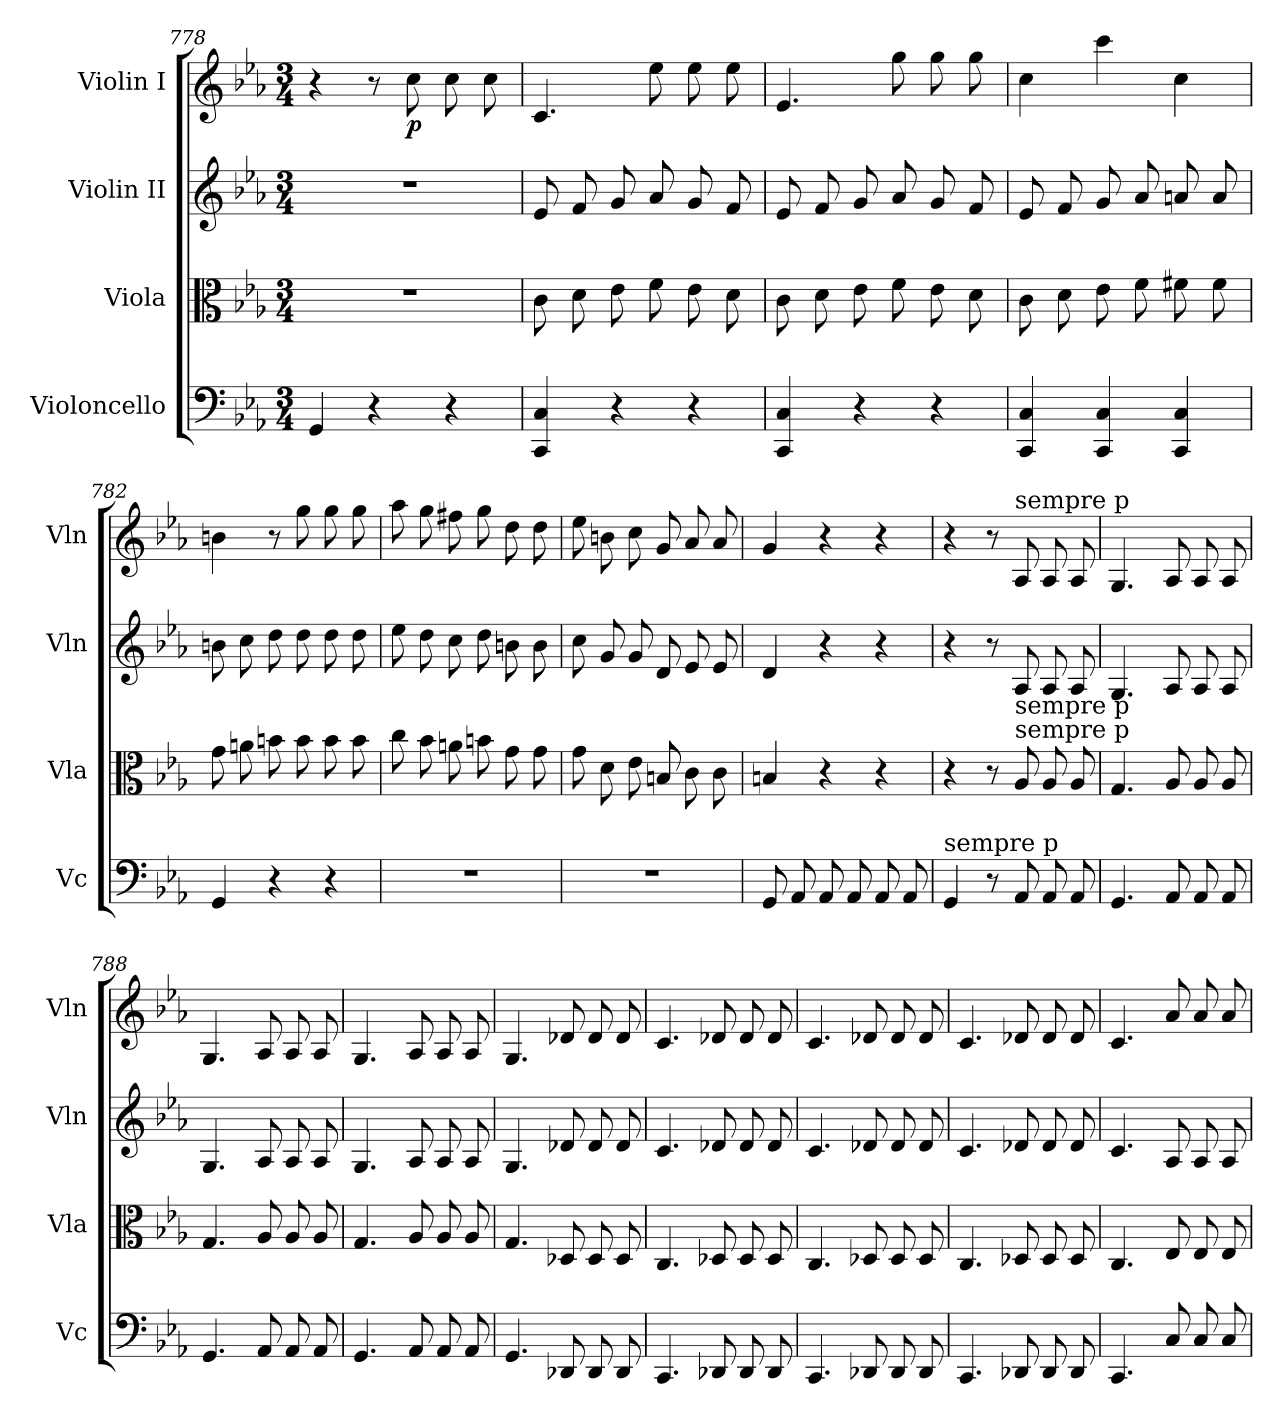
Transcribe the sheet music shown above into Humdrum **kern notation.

**kern	**kern	**kern	**kern	**dynam
*part4	*part3	*part2	*part1	*part1
*staff4	*staff3	*staff2	*staff1	*staff1
*I"Violoncello	*I"Viola	*I"Violin II	*I"Violin I	*
*I'Vc	*I'Vla	*I'Vln	*I'Vln	*
*clefF4	*clefC3	*clefG2	*clefG2	*
*k[b-e-a-]	*k[b-e-a-]	*k[b-e-a-]	*k[b-e-a-]	*
*c:	*c:	*c:	*c:	*
*M3/4	*M3/4	*M3/4	*M3/4	*
=778	=778	=778	=778	=778
4GG	2.r	2.r	4r	.
4r	.	.	8r	.
.	.	.	8cc	p
4r	.	.	8cc	.
.	.	.	8cc	.
=779	=779	=779	=779	=779
4CC 4C	8c	8e-	4.c	.
.	8d	8f	.	.
4r	8e-	8g	.	.
.	8f	8a-	8ee-	.
4r	8e-	8g	8ee-	.
.	8d	8f	8ee-	.
=780	=780	=780	=780	=780
4CC 4C	8c	8e-	4.e-	.
.	8d	8f	.	.
4r	8e-	8g	.	.
.	8f	8a-	8gg	.
4r	8e-	8g	8gg	.
.	8d	8f	8gg	.
=781	=781	=781	=781	=781
4CC 4C	8c	8e-	4cc	.
.	8d	8f	.	.
4CC 4C	8e-	8g	4ccc	.
.	8f	8a-	.	.
4CC 4C	8f#X	8an	4cc	.
.	8f#	8a	.	.
=782	=782	=782	=782	=782
4GG	8g	8bn	4bn	.
.	8an	8cc	.	.
4r	8bn	8dd	8r	.
.	8b	8dd	8gg	.
4r	8b	8dd	8gg	.
.	8b	8dd	8gg	.
=783	=783	=783	=783	=783
2.r	8cc	8ee-	8aa-	.
.	8b-	8dd	8gg	.
.	8an	8cc	8ff#X	.
.	8bn	8dd	8gg	.
.	8g	8bn	8dd	.
.	8g	8b	8dd	.
=784	=784	=784	=784	=784
2.r	8g	8cc	8ee-	.
.	8d	8g	8bn	.
.	8e-	8g	8cc	.
.	8Bn	8d	8g	.
.	8c	8e-	8a-	.
.	8c	8e-	8a-	.
=785	=785	=785	=785	=785
8GG	4Bn	4d	4g	.
8AA-	.	.	.	.
8AA-	4r	4r	4r	.
8AA-	.	.	.	.
8AA-	4r	4r	4r	.
8AA-	.	.	.	.
=786	=786	=786	=786	=786
!LO:TX:a:t=sempre p	!	!	!	!
4GG	4r	4r	4r	.
8r	8r	8r	8r	.
!	!	!	!LO:TX:a:t=sempre p	!
!	!LO:TX:a:t=sempre p	!	!	!
!	!LO:TX:a:t=sempre p	!	!	!
8AA-	8A-	8A-	8A-	.
8AA-	8A-	8A-	8A-	.
8AA-	8A-	8A-	8A-	.
=787	=787	=787	=787	=787
4.GG	4.G	4.G	4.G	.
8AA-	8A-	8A-	8A-	.
8AA-	8A-	8A-	8A-	.
8AA-	8A-	8A-	8A-	.
=788	=788	=788	=788	=788
4.GG	4.G	4.G	4.G	.
8AA-	8A-	8A-	8A-	.
8AA-	8A-	8A-	8A-	.
8AA-	8A-	8A-	8A-	.
=789	=789	=789	=789	=789
4.GG	4.G	4.G	4.G	.
8AA-	8A-	8A-	8A-	.
8AA-	8A-	8A-	8A-	.
8AA-	8A-	8A-	8A-	.
=790	=790	=790	=790	=790
4.GG	4.G	4.G	4.G	.
8DD-X	8D-X	8d-X	8d-X	.
8DD-	8D-	8d-	8d-	.
8DD-	8D-	8d-	8d-	.
=791	=791	=791	=791	=791
4.CC	4.C	4.c	4.c	.
8DD-X	8D-X	8d-X	8d-X	.
8DD-	8D-	8d-	8d-	.
8DD-	8D-	8d-	8d-	.
=792	=792	=792	=792	=792
4.CC	4.C	4.c	4.c	.
8DD-X	8D-X	8d-X	8d-X	.
8DD-	8D-	8d-	8d-	.
8DD-	8D-	8d-	8d-	.
=793	=793	=793	=793	=793
4.CC	4.C	4.c	4.c	.
8DD-X	8D-X	8d-X	8d-X	.
8DD-	8D-	8d-	8d-	.
8DD-	8D-	8d-	8d-	.
=794	=794	=794	=794	=794
4.CC	4.C	4.c	4.c	.
8C	8E-	8A-	8a-	.
8C	8E-	8A-	8a-	.
8C	8E-	8A-	8a-	.
=	=	=	=	=
*-	*-	*-	*-	*-
